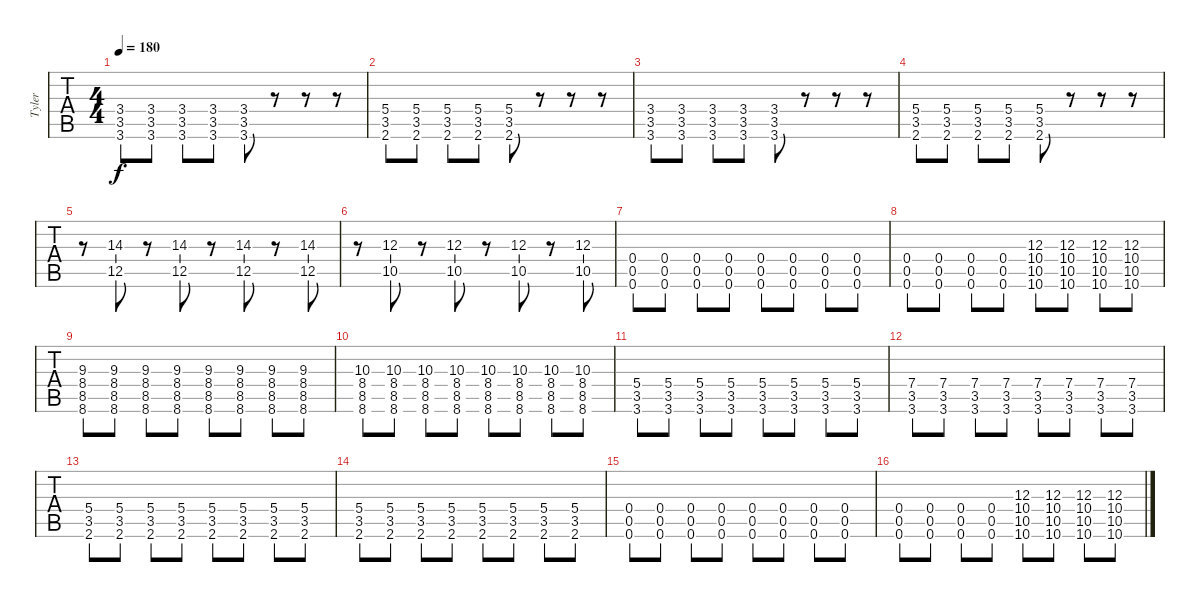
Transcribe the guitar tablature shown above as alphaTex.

\track ("Tyler" "Tyler") {instrument distortionguitar}
\staff {tabs}
\tuning (D4 A3 F3 C3 G2 C2) {hide}
\ts (4 4)
\tempo 180
\clef g2
\ks c
(3.4 3.5 3.6).8{dy f} (3.4 3.5 3.6).8 (3.4 3.5 3.6).8 (3.4 3.5 3.6).8 (3.4 3.5 3.6).8 r.8 r.8 r.8 |
(5.4 3.5 2.6).8 (5.4 3.5 2.6).8 (5.4 3.5 2.6).8 (5.4 3.5 2.6).8 (5.4 3.5 2.6).8 r.8 r.8 r.8 |
(3.4 3.5 3.6).8 (3.4 3.5 3.6).8 (3.4 3.5 3.6).8 (3.4 3.5 3.6).8 (3.4 3.5 3.6).8 r.8 r.8 r.8 |
(5.4 3.5 2.6).8 (5.4 3.5 2.6).8 (5.4 3.5 2.6).8 (5.4 3.5 2.6).8 (5.4 3.5 2.6).8 r.8 r.8 r.8 |
r.8 (14.3 12.5).8 r.8 (14.3 12.5).8 r.8 (14.3 12.5).8 r.8 (14.3 12.5).8 |
r.8 (12.3 10.5).8 r.8 (12.3 10.5).8 r.8 (12.3 10.5).8 r.8 (12.3 10.5).8 |
(0.4 0.5 0.6).8 (0.4 0.5 0.6).8 (0.4 0.5 0.6).8 (0.4 0.5 0.6).8 (0.4 0.5 0.6).8 (0.4 0.5 0.6).8 (0.4 0.5 0.6).8 (0.4 0.5 0.6).8 |
(0.4 0.5 0.6).8 (0.4 0.5 0.6).8 (0.4 0.5 0.6).8 (0.4 0.5 0.6).8 (12.3 10.4 10.5 10.6).8 (12.3 10.4 10.5 10.6).8 (12.3 10.4 10.5 10.6).8 (12.3 10.4 10.5 10.6).8 |
(9.3 8.4 8.5 8.6).8 (9.3 8.4 8.5 8.6).8 (9.3 8.4 8.5 8.6).8 (9.3 8.4 8.5 8.6).8 (9.3 8.4 8.5 8.6).8 (9.3 8.4 8.5 8.6).8 (9.3 8.4 8.5 8.6).8 (9.3 8.4 8.5 8.6).8 |
(10.3 8.4 8.5 8.6).8 (10.3 8.4 8.5 8.6).8 (10.3 8.4 8.5 8.6).8 (10.3 8.4 8.5 8.6).8 (10.3 8.4 8.5 8.6).8 (10.3 8.4 8.5 8.6).8 (10.3 8.4 8.5 8.6).8 (10.3 8.4 8.5 8.6).8 |
(5.4 3.5 3.6).8 (5.4 3.5 3.6).8 (5.4 3.5 3.6).8 (5.4 3.5 3.6).8 (5.4 3.5 3.6).8 (5.4 3.5 3.6).8 (5.4 3.5 3.6).8 (5.4 3.5 3.6).8 |
(7.4 3.5 3.6).8 (7.4 3.5 3.6).8 (7.4 3.5 3.6).8 (7.4 3.5 3.6).8 (7.4 3.5 3.6).8 (7.4 3.5 3.6).8 (7.4 3.5 3.6).8 (7.4 3.5 3.6).8 |
(5.4 3.5 2.6).8 (5.4 3.5 2.6).8 (5.4 3.5 2.6).8 (5.4 3.5 2.6).8 (5.4 3.5 2.6).8 (5.4 3.5 2.6).8 (5.4 3.5 2.6).8 (5.4 3.5 2.6).8 |
(5.4 3.5 2.6).8 (5.4 3.5 2.6).8 (5.4 3.5 2.6).8 (5.4 3.5 2.6).8 (5.4 3.5 2.6).8 (5.4 3.5 2.6).8 (5.4 3.5 2.6).8 (5.4 3.5 2.6).8 |
(0.4 0.5 0.6).8 (0.4 0.5 0.6).8 (0.4 0.5 0.6).8 (0.4 0.5 0.6).8 (0.4 0.5 0.6).8 (0.4 0.5 0.6).8 (0.4 0.5 0.6).8 (0.4 0.5 0.6).8 |
(0.4 0.5 0.6).8 (0.4 0.5 0.6).8 (0.4 0.5 0.6).8 (0.4 0.5 0.6).8 (12.3 10.4 10.5 10.6).8 (12.3 10.4 10.5 10.6).8 (12.3 10.4 10.5 10.6).8 (12.3 10.4 10.5 10.6).8
